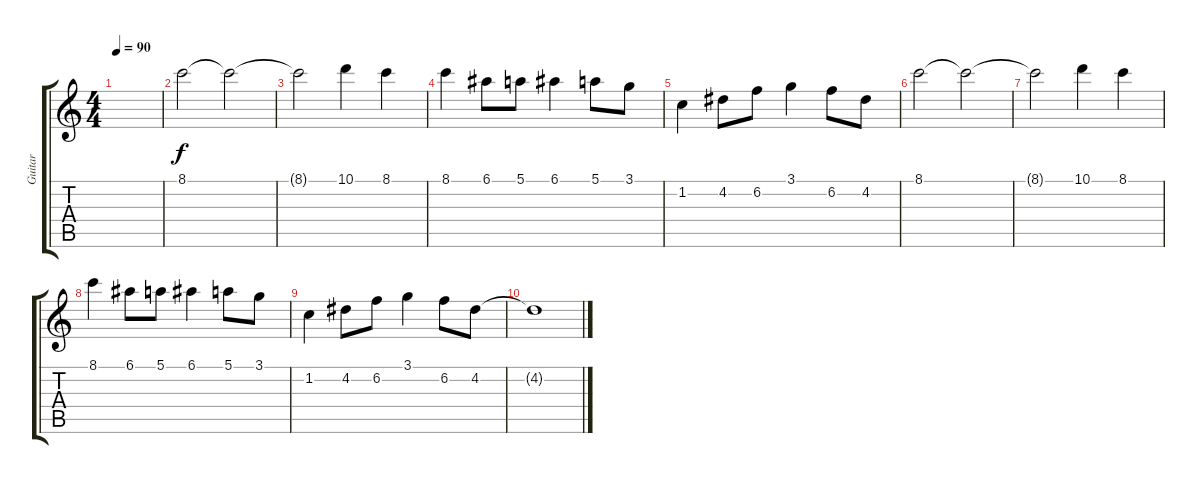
\track ("Guitar" "Guitar") {instrument distortionguitar}
\staff {score tabs}
\tuning (E4 B3 G3 D3 A2 E2) {hide}
\ts (4 4)
\tempo 90
\clef g2
\ks c
|
8.1.2 8.1{t}.2 |
8.1{t}.2 10.1.4 8.1.4 |
8.1.4 6.1.8 5.1.8 6.1.4 5.1.8 3.1.8 |
1.2.4 4.2.8 6.2.8 3.1.4 6.2.8 4.2.8 |
8.1.2 8.1{t}.2 |
8.1{t}.2 10.1.4 8.1.4 |
8.1.4 6.1.8 5.1.8 6.1.4 5.1.8 3.1.8 |
1.2.4 4.2.8 6.2.8 3.1.4 6.2.8 4.2.8 |
4.2{t}.1
